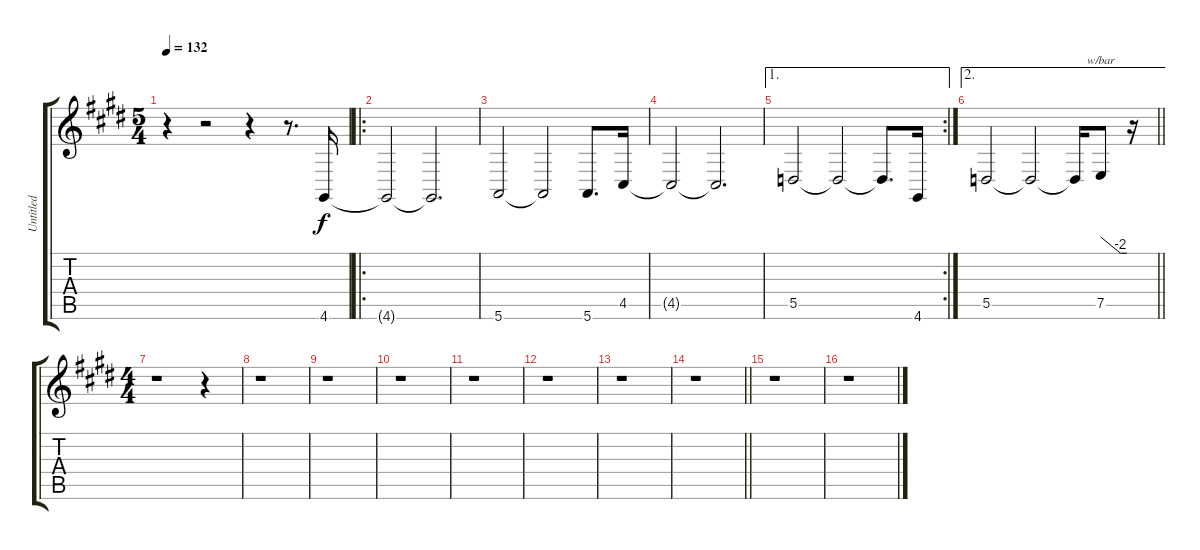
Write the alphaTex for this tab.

\track ("Untitled" "Untitled") {instrument rockorgan}
\staff {score tabs}
\tuning (E4 B3 G3 D3 A2 E2) {hide}
\ts (5 4)
\tempo 132
\clef g2
\ks e
r.4{dy f instrument rockorgan} r.2 r.4 r.8{d} 4.6.16 |
\ro
\ks c#minor
4.6{t}.2 4.6{t}.2{d} |
5.6.2 5.6{t}.2 5.6.8{d} 4.5.16 |
4.5{t}.2 4.5{t}.2{d} |
\ae 1
\rc 2
\ks e
5.5.2 5.5{t}.2 5.5{t}.8{d} 4.6.16 |
\ae 2
\barLineRight lightlight
\ks c#minor
5.5.2 5.5{t}.2 5.5{t}.16 7.5.8{tbe (custom default 0 0 45 -8 60 -8)} r.16 |
\ts (4 4)
r.1 r.4 |
r.1 |
r.1 |
r.1 |
r.1 |
r.1 |
r.1 |
\barLineRight lightlight
r.1 |
r.1 |
r.1
